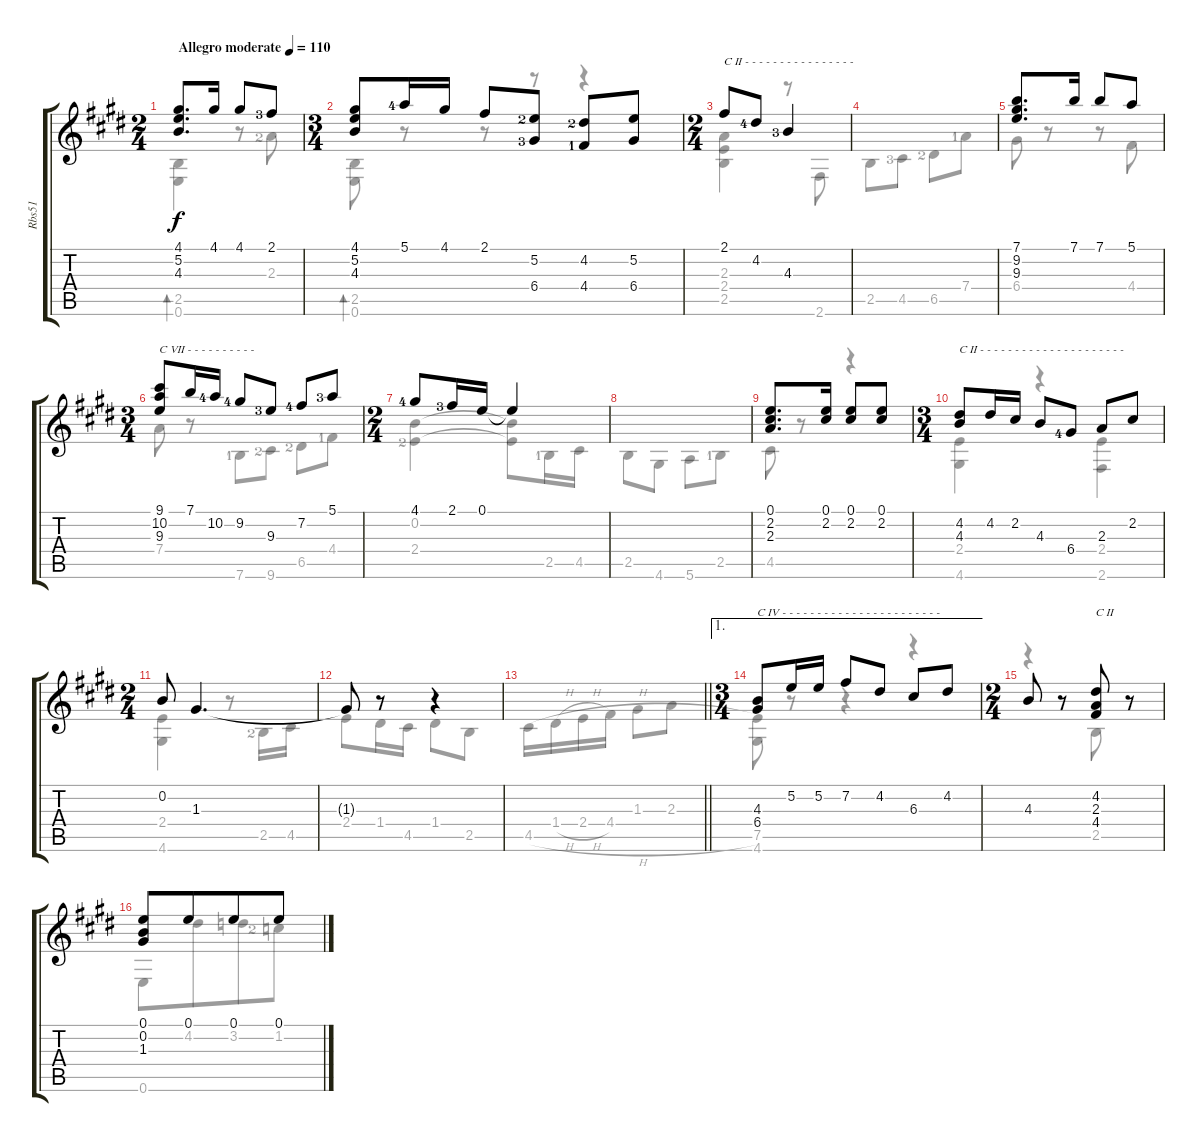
\track ("Rbs51" "Rbs51") {instrument acousticguitarnylon}
\staff {score tabs}
\tuning (E4 B3 G3 D3 A2 E2) {hide}
\voice
\ts (2 4)
\tempo (110 "Allegro moderate")
\clef g2
\ks e
(4.1 5.2 4.3).8{d dy f instrument acousticguitarnylon} 4.1.16 4.1.8 2.1{lf 4}.8 |
\ts (3 4)
(4.1 5.2 4.3).8 5.1{lf 5}.16 4.1.16 2.1.8 (5.2{lf 3} 6.4{lf 4}).8 (4.2{lf 3} 4.4{lf 2}).8 (5.2 6.4).8 |
\ts (2 4)
2.1.8{txt "C II - - - - - - - - - - - - - - - -"} 4.2{lf 5}.8 4.3{lf 4}.4 |
|
(7.1 9.2 9.3).8{d} 7.1.16 7.1.8 5.1.8 |
\ts (3 4)
(9.1 10.2 9.3).8{txt "C VII - - - - - - - - - -"} 7.1.16 10.2{lf 5}.16 9.2{lf 5}.8 9.3{lf 4}.8 7.2{lf 5}.8 5.1{lf 4}.8 |
\ts (2 4)
4.1{lf 5}.8 2.1{lf 4}.16 0.1.16 0.1{t}.4 |
|
(0.1 2.2 2.3).8{d} (0.1 2.2).16 (0.1 2.2).8 (0.1 2.2).8 |
\ts (3 4)
(4.2 4.3).8{txt "C II - - - - - - - - - - - - - - - - - - - - -"} 4.2.16 2.2.16 4.3.8 6.4{lf 5}.8 2.3.8 2.2.8 |
\ts (2 4)
0.2.8 1.3.4{d} |
1.3{t}.8 r.8 r.4 |
\barLineRight lightlight
|
\ae 1
\ts (3 4)
(4.3 6.4).8{txt "C IV - - - - - - - - - - - - - - - - - - - - - - -"} 5.2.16 5.2.16 7.2.8 4.2.8 6.3.8 4.2.8 |
\ts (2 4)
4.3.8 r.8 (4.2 2.3 4.4).8{txt "C II"} r.8 |
(0.1 0.2 1.3).8 0.1.8{beam merge} 0.1.8 0.1.8
\voice
\clef g2
\ottava regular
\simile none
\ks e
(2.5 0.6).4{bd 120 dy f} r.8 2.3{lf 3}.8 |
(2.5 0.6).8{bd 120} r.8 r.8 r.8 r.4 |
(2.3 2.4 2.5).4 r.8 2.6.8 |
2.5.8 4.5{lf 4}.8 6.5{lf 3}.8 7.4{lf 2}.8 |
6.4.8 r.8 r.8 4.4.8 |
7.4.8 r.8 7.6{lf 2}.8 9.6{lf 3}.8 6.5{lf 3}.8 4.4{lf 2}.8 |
(0.2 2.4{lf 3}).4 (0.2{t} 2.4{t}).8 2.5{lf 2}.16 4.5.16 |
2.5.8 4.6.8 5.6.8 2.5{lf 2}.8 |
4.5.8 r.8 r.4 |
(2.4 4.6).4 r.4 (2.4 2.6).4 |
(2.4 4.6).4 r.8 2.5{lf 3}.16 4.5.16 |
2.4.8 1.4.16 4.5.16 1.4.8 2.5.8 |
\barLineRight lightlight
4.5{h}.16 1.4{h}.16 2.4{h}.16 4.4.16 1.3.8 2.3.8 |
(7.5 4.6).8 r.8 r.4 r.4 |
r.4 2.5.8 r.8 |
0.6.8 4.2.8{beam merge} 3.2.8 1.2{lf 3}.8
